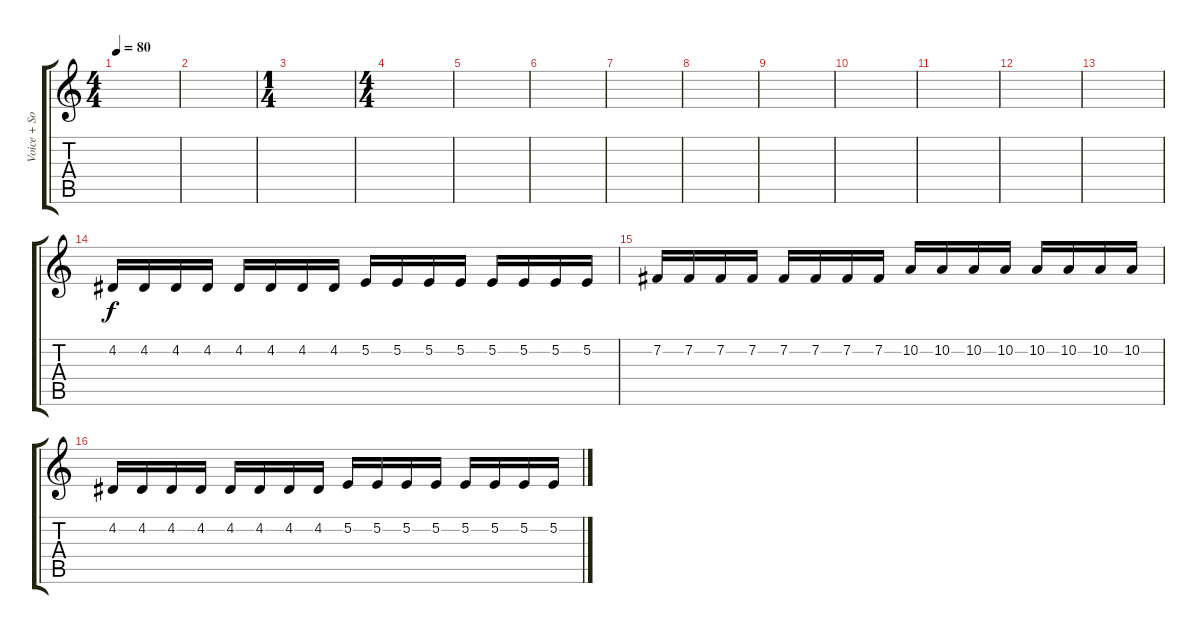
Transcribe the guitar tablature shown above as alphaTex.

\track ("Voice + Solo" "Voice + So") {instrument synthvoice}
\staff {score tabs}
\tuning (E4 B3 G3 D3 A2 E2) {hide}
\ts (4 4)
\tempo 80
\clef g2
\ks c
|
|
\ts (1 4)
|
\ts (4 4)
|
|
|
|
|
|
|
|
|
|
4.2.16{instrument overdrivenguitar} 4.2.16 4.2.16 4.2.16 4.2.16 4.2.16 4.2.16 4.2.16 5.2.16 5.2.16 5.2.16 5.2.16 5.2.16 5.2.16 5.2.16 5.2.16 |
7.2.16 7.2.16 7.2.16 7.2.16 7.2.16 7.2.16 7.2.16 7.2.16 10.2.16 10.2.16 10.2.16 10.2.16 10.2.16 10.2.16 10.2.16 10.2.16 |
4.2.16{instrument overdrivenguitar} 4.2.16 4.2.16 4.2.16 4.2.16 4.2.16 4.2.16 4.2.16 5.2.16 5.2.16 5.2.16 5.2.16 5.2.16 5.2.16 5.2.16 5.2.16
